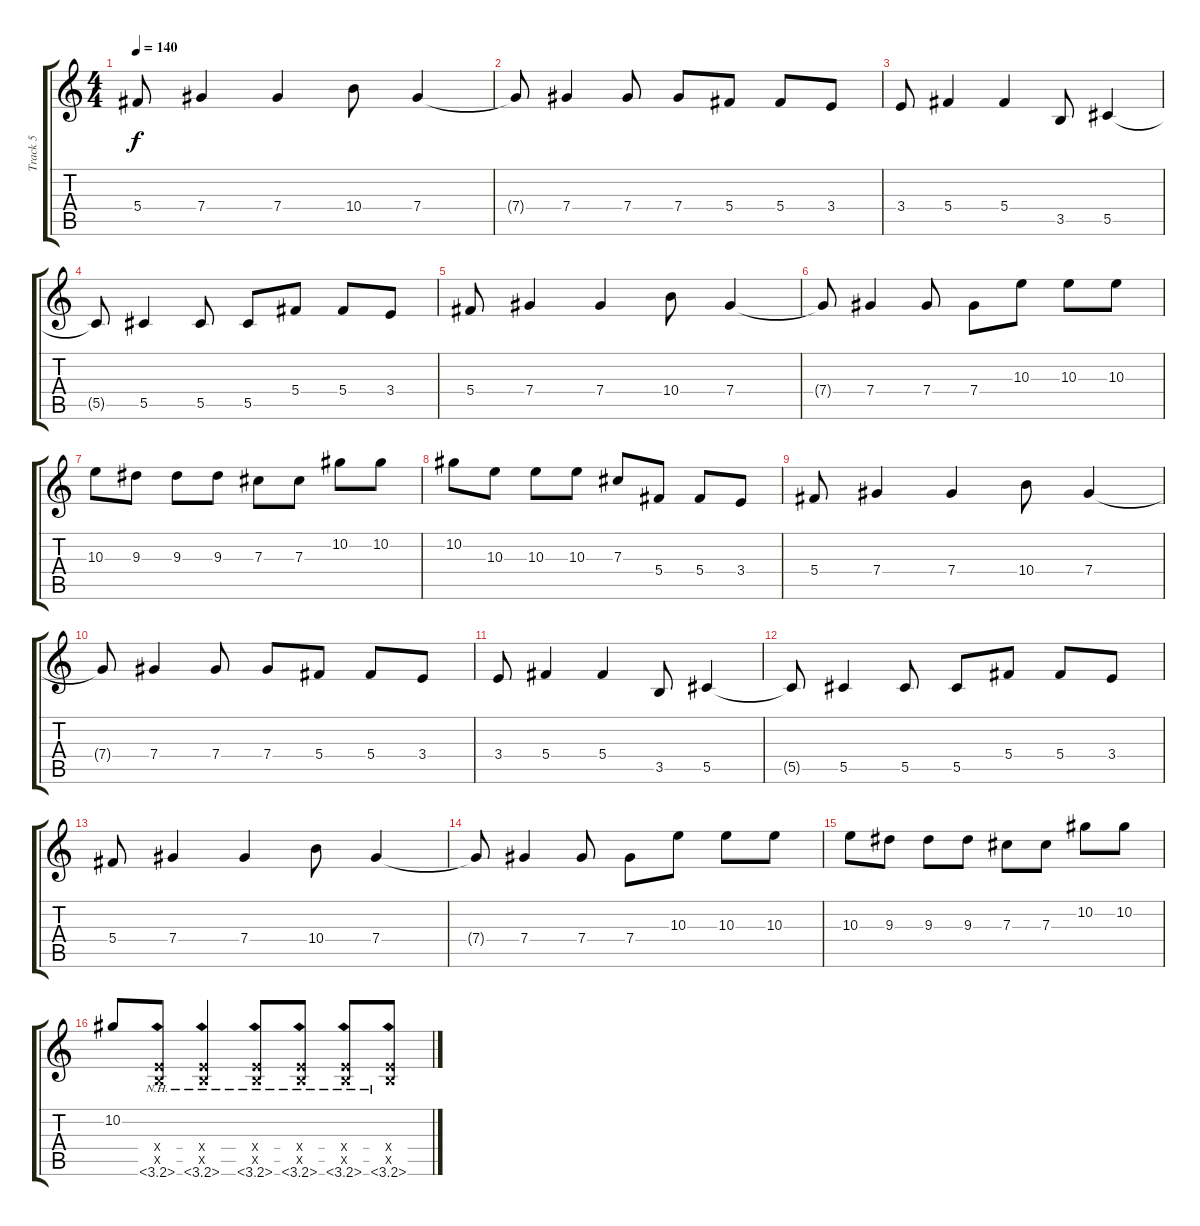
\track ("Track 5" "Track 5") {instrument distortionguitar}
\staff {score tabs}
\tuning (Eb4 Bb3 Gb3 Db3 Ab2 Db2) {hide}
\ts (4 4)
\tempo 140
\clef g2
\ks c
5.4.8{dy f} 7.4.4 7.4.4 10.4.8 7.4.4 |
7.4{t}.8 7.4.4 7.4.8 7.4.8 5.4.8 5.4.8 3.4.8 |
3.4.8 5.4.4 5.4.4 3.5.8 5.5.4 |
5.5{t}.8 5.5.4 5.5.8 5.5.8 5.4.8 5.4.8 3.4.8 |
5.4.8 7.4.4 7.4.4 10.4.8 7.4.4 |
7.4{t}.8 7.4.4 7.4.8 7.4.8 10.3.8 10.3.8 10.3.8 |
10.3.8 9.3.8 9.3.8 9.3.8 7.3.8 7.3.8 10.2.8 10.2.8 |
10.2.8 10.3.8 10.3.8 10.3.8 7.3.8 5.4.8 5.4.8 3.4.8 |
5.4.8 7.4.4 7.4.4 10.4.8 7.4.4 |
7.4{t}.8 7.4.4 7.4.8 7.4.8 5.4.8 5.4.8 3.4.8 |
3.4.8 5.4.4 5.4.4 3.5.8 5.5.4 |
5.5{t}.8 5.5.4 5.5.8 5.5.8 5.4.8 5.4.8 3.4.8 |
5.4.8 7.4.4 7.4.4 10.4.8 7.4.4 |
7.4{t}.8 7.4.4 7.4.8 7.4.8 10.3.8 10.3.8 10.3.8 |
10.3.8 9.3.8 9.3.8 9.3.8 7.3.8 7.3.8 10.2.8 10.2.8 |
10.2.8 (3.4{x} 3.5{x} 3.6{nh}).8 (3.4{x} 3.5{x} 3.6{nh}).4 (3.4{x} 3.5{x} 3.6{nh}).8 (3.4{x} 3.5{x} 3.6{nh}).8 (3.4{x} 3.5{x} 3.6{nh}).8 (3.4{x} 3.5{x} 3.6{nh}).8
